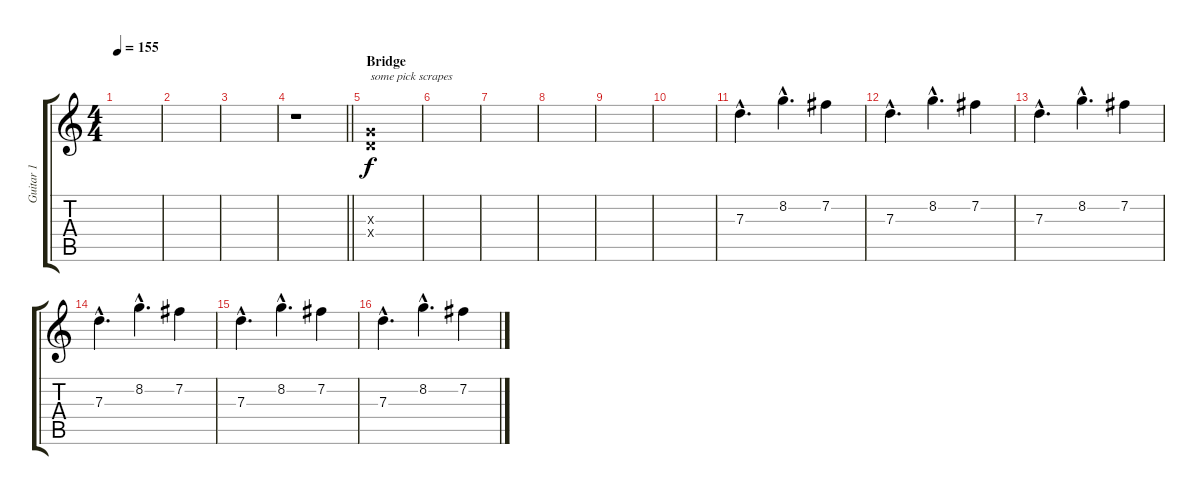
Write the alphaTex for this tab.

\track ("Guitar 1" "Guitar 1") {instrument overdrivenguitar}
\staff {score tabs}
\tuning (E4 B3 G3 D3 A2 E2) {hide}
\ts (4 4)
\tempo 155
\clef g2
\ks c
|
|
|
\barLineRight lightlight
r.1{volume 13} |
\section ("" "Bridge")
(0.3{x} 0.4{x}).1{txt "some pick scrapes"} |
|
|
|
|
|
7.3{hac}.4{d} 8.2{hac}.4{d} 7.2.4 |
7.3{hac}.4{d} 8.2{hac}.4{d} 7.2.4 |
7.3{hac}.4{d} 8.2{hac}.4{d} 7.2.4 |
7.3{hac}.4{d} 8.2{hac}.4{d} 7.2.4 |
7.3{hac}.4{d} 8.2{hac}.4{d} 7.2.4 |
7.3{hac}.4{d} 8.2{hac}.4{d} 7.2.4
